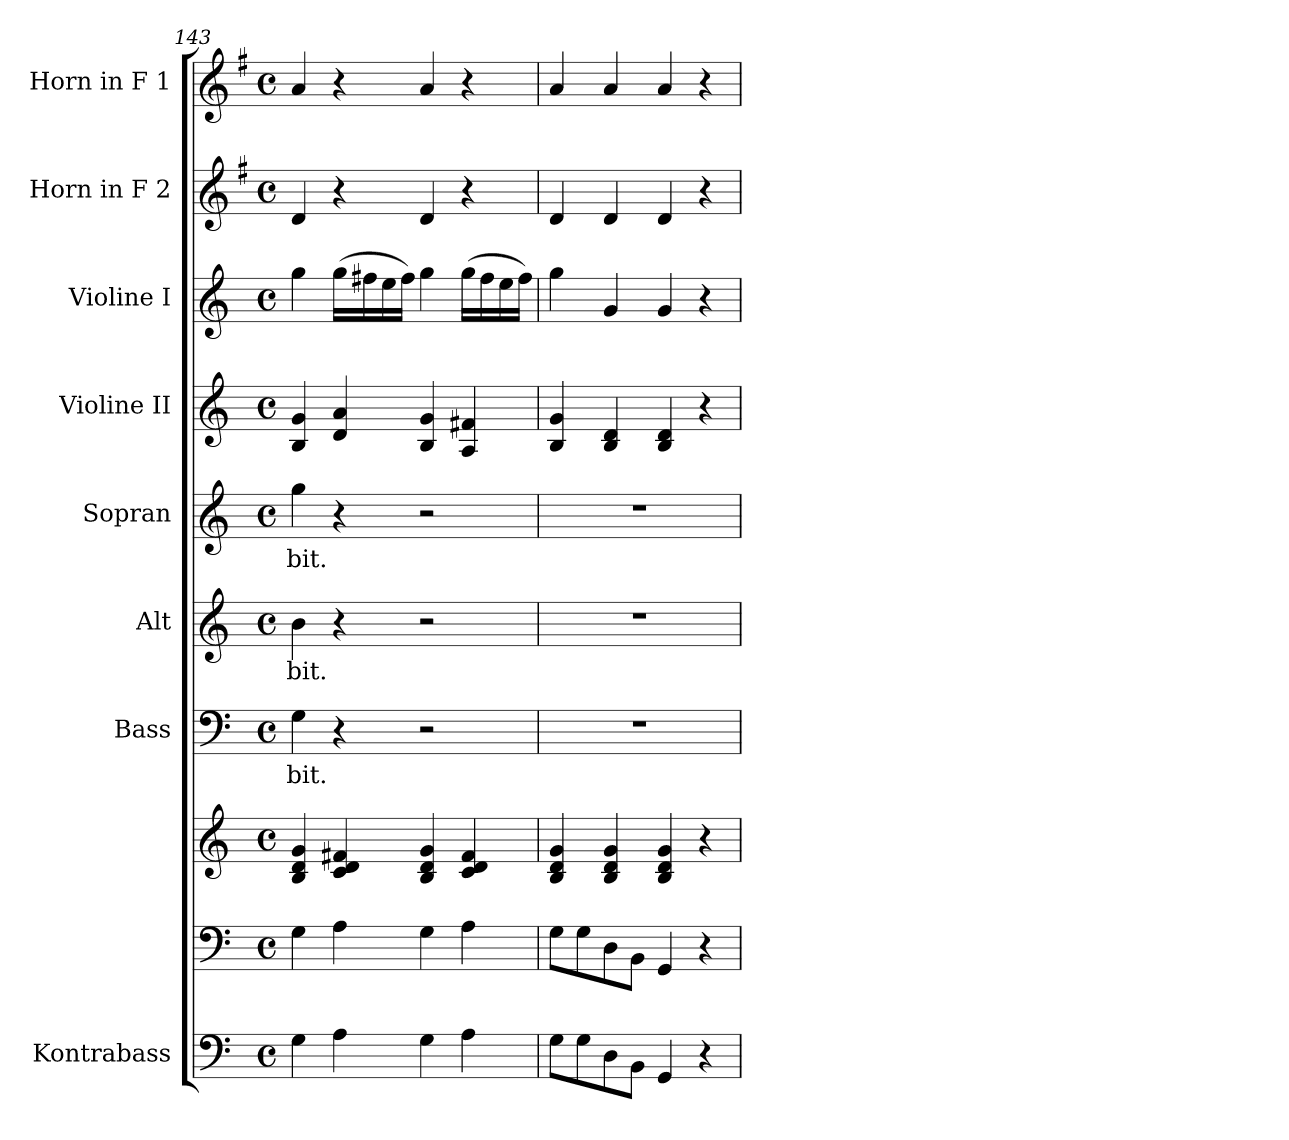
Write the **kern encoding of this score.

**kern	**kern	**kern	**kern	**text	**kern	**text	**kern	**text	**kern	**kern	**kern	**kern
*part9	*part8	*part8	*part7	*part7	*part6	*part6	*part5	*part5	*part4	*part3	*part2	*part1
*staff10	*staff9	*staff8	*staff7	*staff7	*staff6	*staff6	*staff5	*staff5	*staff4	*staff3	*staff2	*staff1
*I"Kontrabass	*	*	*I"Bass	*	*I"Alt	*	*I"Sopran	*	*I"Violine II	*I"Violine I	*I"Horn in F 2	*I"Horn in F 1
*I'Kb.	*	*	*I'B.	*	*I'A.	*	*I'S.	*	*I'Vl. II	*I'Vl. I	*	*
*clefF4	*clefF4	*clefG2	*clefF4	*	*clefG2	*	*clefG2	*	*clefG2	*clefG2	*clefG2	*clefG2
*ITrd7c12	*	*	*	*	*	*	*	*	*	*	*ITrd4c7	*ITrd4c7
*k[]	*k[]	*k[]	*k[]	*	*k[]	*	*k[]	*	*k[]	*k[]	*k[]	*k[]
*C:	*C:	*C:	*C:	*	*C:	*	*C:	*	*C:	*C:	*C:	*C:
*M4/4	*M4/4	*M4/4	*M4/4	*	*M4/4	*	*M4/4	*	*M4/4	*M4/4	*M4/4	*M4/4
*met(c)	*met(c)	*met(c)	*met(c)	*	*met(c)	*	*met(c)	*	*met(c)	*met(c)	*met(c)	*met(c)
=143	=143	=143	=143	=143	=143	=143	=143	=143	=143	=143	=143	=143
!	!	!	!	!LO:LY:b	!	!LO:LY:b	!	!LO:LY:b	!	!	!	!
4GG\	4G\	4B/ 4d/ 4g/	4G\	-bit.	4b\	-bit.	4gg\	-bit.	4B/ 4g/	4gg\	4G/	4d/
4AA\	4A\	4c/ 4d/ 4f#X/	4r	.	4r	.	4r	.	4d/ 4a/	(>16gg\LL	4r	4r
.	.	.	.	.	.	.	.	.	.	16ff#X\	.	.
.	.	.	.	.	.	.	.	.	.	16ee\	.	.
.	.	.	.	.	.	.	.	.	.	16ff#\JJ)	.	.
4GG\	4G\	4B/ 4d/ 4g/	2r	.	2r	.	2r	.	4B/ 4g/	4gg\	4G/	4d/
4AA\	4A\	4c/ 4d/ 4f#/	.	.	.	.	.	.	4A/ 4f#X/	(>16gg\LL	4r	4r
.	.	.	.	.	.	.	.	.	.	16ff#\	.	.
.	.	.	.	.	.	.	.	.	.	16ee\	.	.
.	.	.	.	.	.	.	.	.	.	16ff#\JJ)	.	.
=144	=144	=144	=144	=144	=144	=144	=144	=144	=144	=144	=144	=144
8GG\L	8G\L	4B/ 4d/ 4g/	1r	.	1r	.	1r	.	4B/ 4g/	4gg\	4G/	4d/
8GG\	8G\	.	.	.	.	.	.	.	.	.	.	.
8DD\	8D\	4B/ 4d/ 4g/	.	.	.	.	.	.	4B/ 4d/	4g/	4G/	4d/
8BBB\J	8BB\J	.	.	.	.	.	.	.	.	.	.	.
4GGG/	4GG/	4B/ 4d/ 4g/	.	.	.	.	.	.	4B/ 4d/	4g/	4G/	4d/
4r	4r	4r	.	.	.	.	.	.	4r	4r	4r	4r
=	=	=	=	=	=	=	=	=	=	=	=	=
*-	*-	*-	*-	*-	*-	*-	*-	*-	*-	*-	*-	*-
